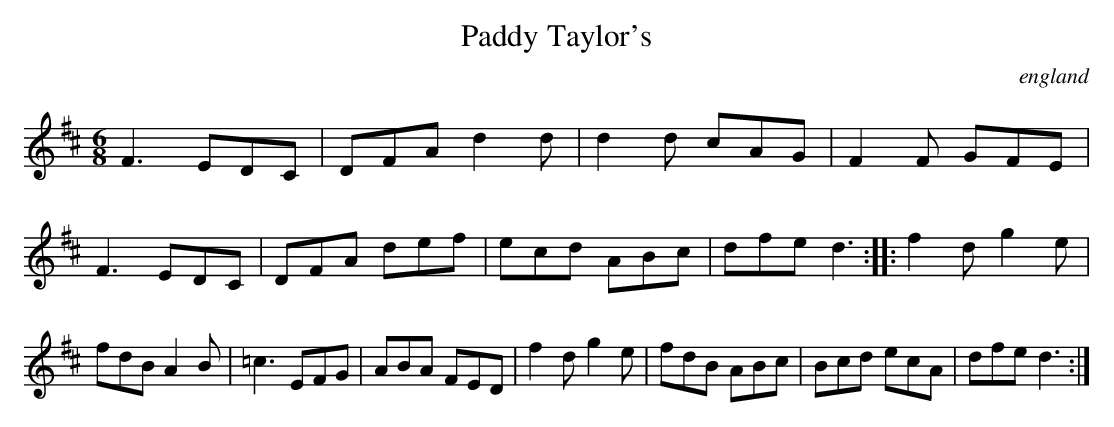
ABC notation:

X:1
T:Paddy Taylor's
O:england
M:6/8
L:1/8
K:D
F3 EDC | DFA d2d | d2d cAG | F2F GFE | F3 EDC | DFA def | ecd ABc | dfe d3 ::\
f2d g2e | fdB A2B | =c3 EFG | ABA FED | f2d g2e | fdB ABc | Bcd ecA | dfe d3:|
